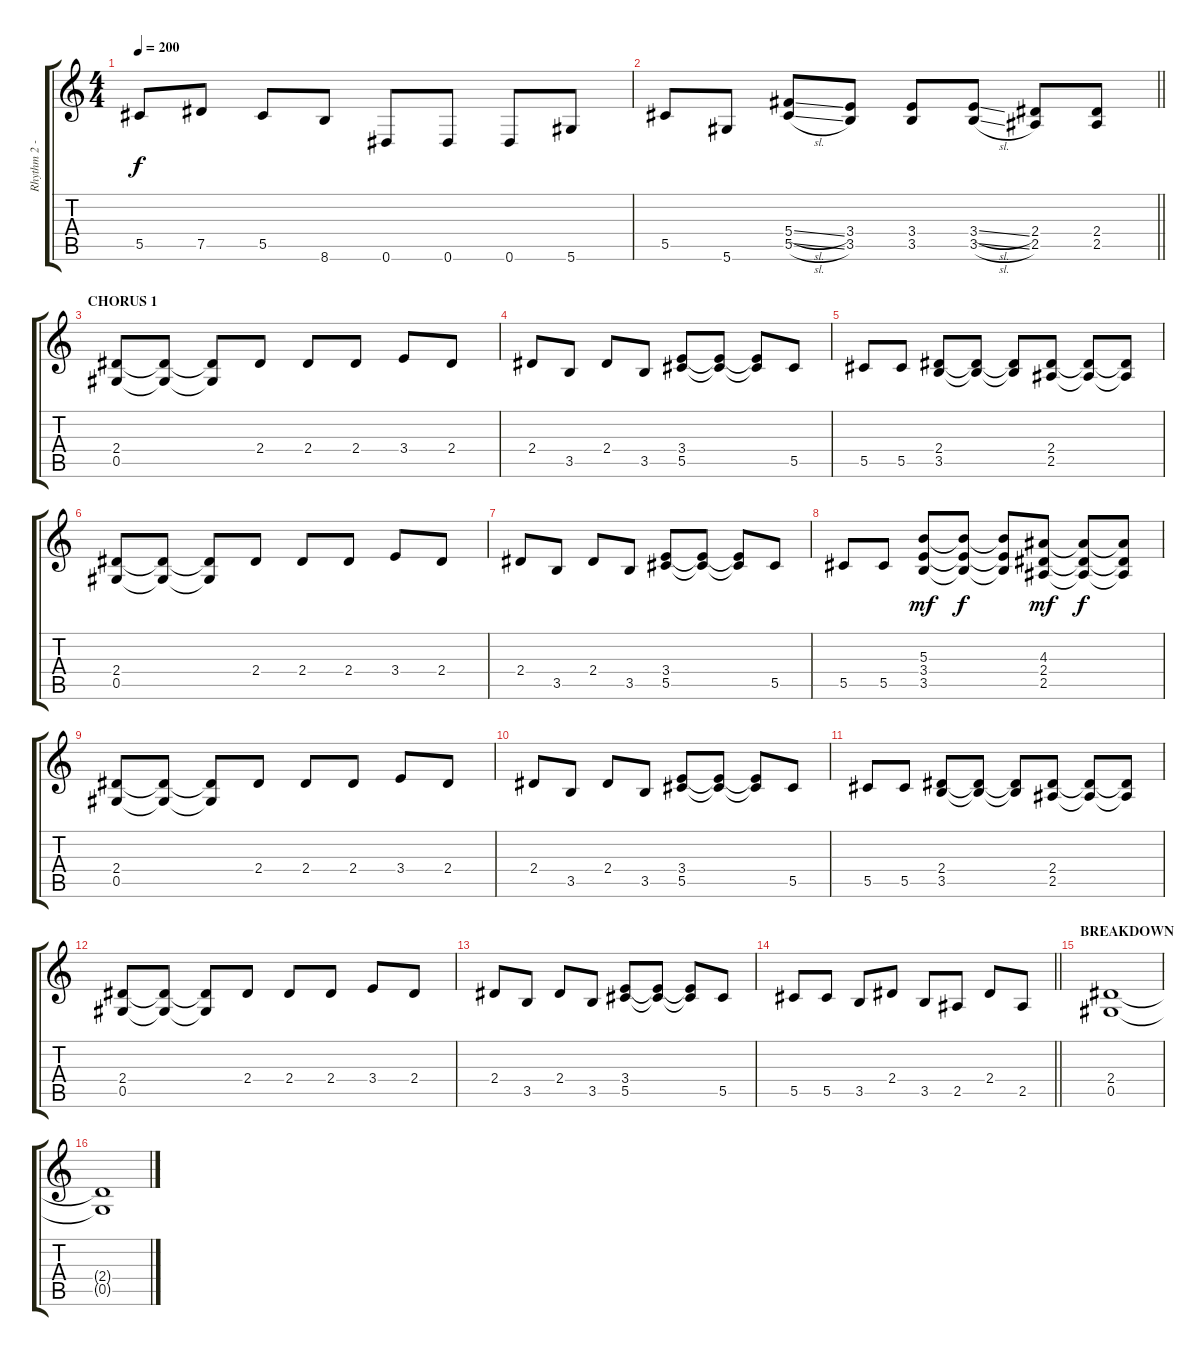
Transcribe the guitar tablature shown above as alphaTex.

\track ("Rhythm 2 - Ronny Dorian" "Rhythm 2 -") {instrument overdrivenguitar}
\staff {score tabs}
\tuning (Eb4 Bb3 Gb3 Db3 Ab2 Eb2) {hide}
\ts (4 4)
\tempo 200
\clef g2
\ks c
5.5.8{dy f} 7.5.8 5.5.8 8.6.8 0.6.8 0.6.8 0.6.8 5.6.8 |
\barLineRight lightlight
5.5.8 5.6.8 (5.4{sl} 5.5{sl}).8 (3.4 3.5).8 (3.4 3.5).8 (3.4{sl} 3.5{sl}).8 (2.4 2.5).8 (2.4 2.5).8 |
\section ("" "CHORUS 1")
(2.4 0.5).8 (2.4{t} 0.5{t}).8 (2.4{t} 0.5{t}).8 2.4.8 2.4.8 2.4.8 3.4.8 2.4.8 |
2.4.8 3.5.8 2.4.8 3.5.8 (3.4 5.5).8 (3.4{t} 5.5{t}).8 (3.4{t} 5.5{t}).8 5.5.8 |
5.5.8 5.5.8 (2.4 3.5).8 (2.4{t} 3.5{t}).8 (2.4{t} 3.5{t}).8 (2.4 2.5).8 (2.4{t} 2.5{t}).8 (2.4{t} 2.5{t}).8 |
(2.4 0.5).8 (2.4{t} 0.5{t}).8 (2.4{t} 0.5{t}).8 2.4.8 2.4.8 2.4.8 3.4.8 2.4.8 |
2.4.8 3.5.8 2.4.8 3.5.8 (3.4 5.5).8 (3.4{t} 5.5{t}).8 (3.4{t} 5.5{t}).8 5.5.8 |
5.5.8 5.5.8 (5.3 3.4 3.5).8{dy mf} (5.3{t} 3.4{t} 3.5{t}).8{dy f} (5.3{t} 3.4{t} 3.5{t}).8 (4.3 2.4 2.5).8{dy mf} (4.3{t} 2.4{t} 2.5{t}).8{dy f} (4.3{t} 2.4{t} 2.5{t}).8 |
(2.4 0.5).8 (2.4{t} 0.5{t}).8 (2.4{t} 0.5{t}).8 2.4.8 2.4.8 2.4.8 3.4.8 2.4.8 |
2.4.8 3.5.8 2.4.8 3.5.8 (3.4 5.5).8 (3.4{t} 5.5{t}).8 (3.4{t} 5.5{t}).8 5.5.8 |
5.5.8 5.5.8 (2.4 3.5).8 (2.4{t} 3.5{t}).8 (2.4{t} 3.5{t}).8 (2.4 2.5).8 (2.4{t} 2.5{t}).8 (2.4{t} 2.5{t}).8 |
(2.4 0.5).8 (2.4{t} 0.5{t}).8 (2.4{t} 0.5{t}).8 2.4.8 2.4.8 2.4.8 3.4.8 2.4.8 |
2.4.8 3.5.8 2.4.8 3.5.8 (3.4 5.5).8 (3.4{t} 5.5{t}).8 (3.4{t} 5.5{t}).8 5.5.8 |
\barLineRight lightlight
5.5.8 5.5.8 3.5.8 2.4.8 3.5.8 2.5.8 2.4.8 2.5.8 |
\section ("" "BREAKDOWN")
(2.4 0.5).1 |
(2.4{t} 0.5{t}).1
